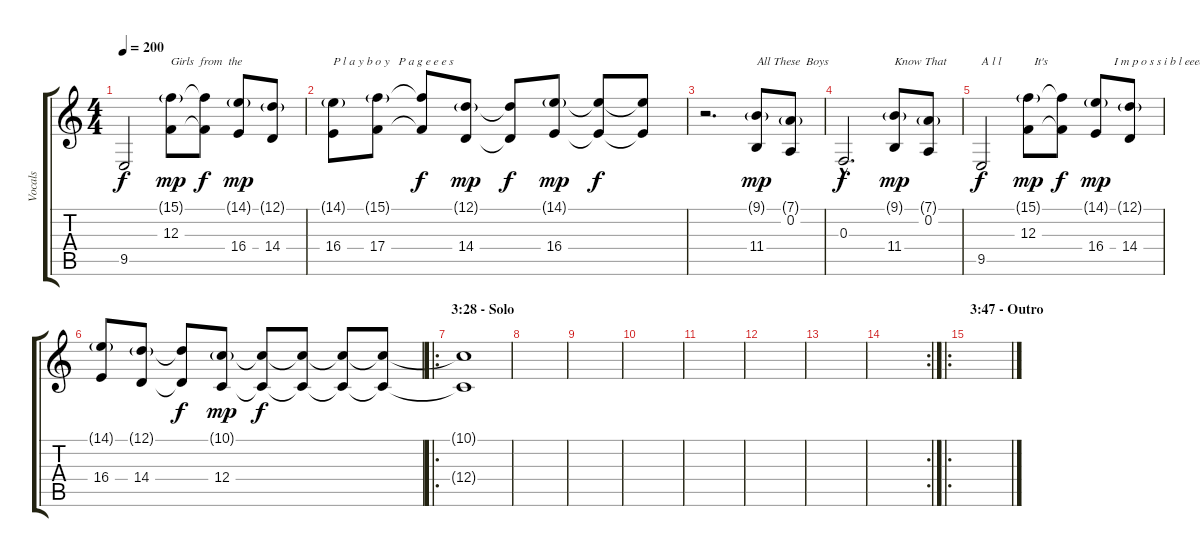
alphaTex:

\track ("Vocals" "Vocals") {instrument lead2sawtooth}
\staff {score tabs}
\tuning (D4 A3 F3 C3 G2 C2) {hide}
\ts (4 4)
\tempo 200
\clef g2
\ks c
9.5.2{dy f} (15.1{g} 12.3).8{txt "Girls  from  the" dy mp} (15.1{t} 12.3{t}).8{dy f} (14.1{g} 16.4).8{dy mp} (12.1{g} 14.4).8 |
(14.1{g} 16.4).8{txt "P l a y b o y   P a g e e e s"} (15.1{g} 17.4).8 (15.1{t} 17.4{t}).8{dy f} (12.1{g} 14.4).8{dy mp} (12.1{t} 14.4{t}).8{dy f} (14.1{g} 16.4).8{dy mp} (14.1{t} 16.4{t}).8{dy f} (14.1{t} 16.4{t}).8 |
r.2{d} (9.1{g} 11.4).8{txt "All These  Boys" dy mp} (7.1{g} 0.2).8 |
0.3{hac}.2{d dy f} (9.1{g} 11.4).8{txt "Know That" dy mp} (7.1{g} 0.2).8 |
9.5.2{txt "A l l " dy f} (15.1{g} 12.3).8{txt "  It's" dy mp} (15.1{t} 12.3{t}).8{dy f} (14.1{g} 16.4).8{txt "      I m p o s s i b l eeeeeee" dy mp} (12.1{g} 14.4).8 |
(14.1{g} 16.4).8 (12.1{g} 14.4).8 (12.1{t} 14.4{t}).8{dy f} (10.1{g} 12.4).8{dy mp} (10.1{t} 12.4{t}).8{dy f} (10.1{t} 12.4{t}).8 (10.1{t} 12.4{t}).8 (10.1{t} 12.4{t}).8 |
\ro
\section ("" "3:28 - Solo")
(10.1{t} 12.4{t}).1 |
|
|
|
|
|
|
\rc 2
|
\ro
\section ("" "3:47 - Outro")
